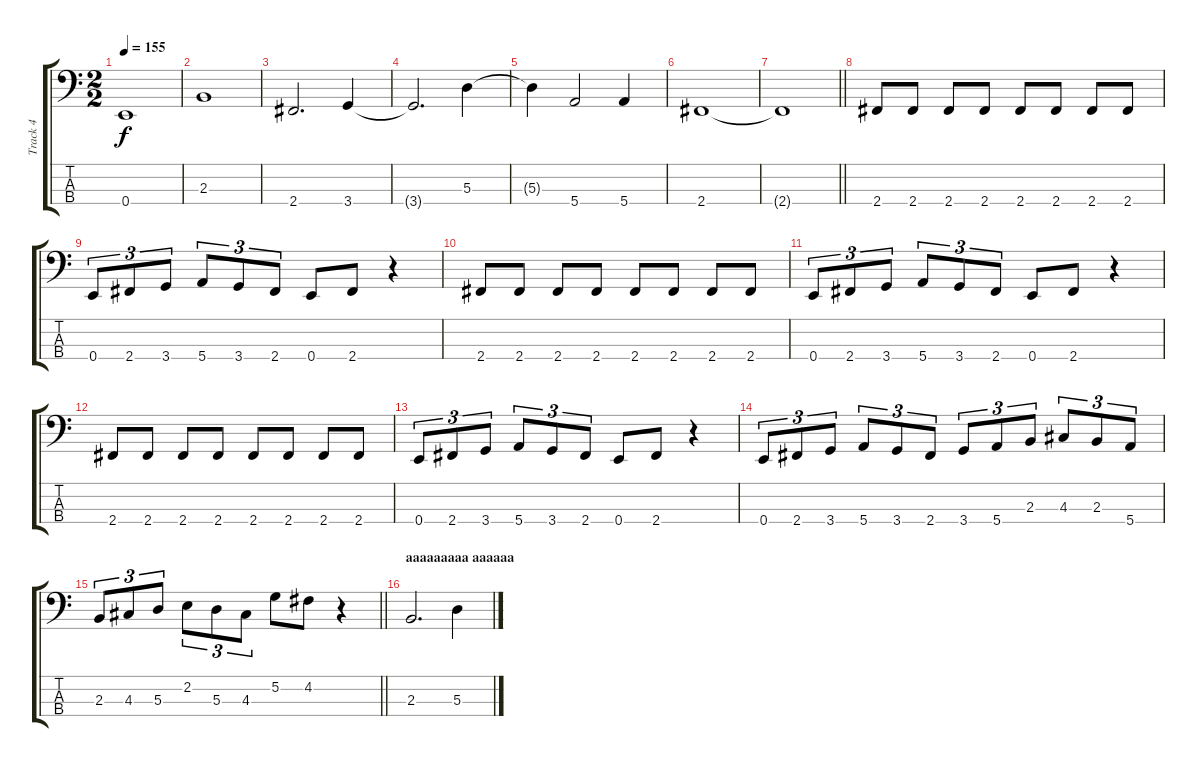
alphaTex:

\track ("Track 4" "Track 4") {instrument electricbasspick}
\staff {score tabs}
\tuning (G2 D2 A1 E1) {hide}
\ts (2 2)
\tempo 155
\clef f4
\ks c
0.4{t}.1{dy f} |
2.3.1 |
2.4.2{d} 3.4.4 |
3.4{t}.2{d} 5.3.4 |
5.3{t}.4 5.4.2 5.4.4 |
2.4.1 |
\barLineRight lightlight
2.4{t}.1 |
2.4.8 2.4.8 2.4.8 2.4.8 2.4.8 2.4.8 2.4.8 2.4.8 |
0.4.8{tu (3 2)} 2.4.8{tu (3 2)} 3.4.8{tu (3 2)} 5.4.8{tu (3 2)} 3.4.8{tu (3 2)} 2.4.8{tu (3 2)} 0.4.8 2.4.8 r.4 |
2.4.8 2.4.8 2.4.8 2.4.8 2.4.8 2.4.8 2.4.8 2.4.8 |
0.4.8{tu (3 2)} 2.4.8{tu (3 2)} 3.4.8{tu (3 2)} 5.4.8{tu (3 2)} 3.4.8{tu (3 2)} 2.4.8{tu (3 2)} 0.4.8 2.4.8 r.4 |
2.4.8 2.4.8 2.4.8 2.4.8 2.4.8 2.4.8 2.4.8 2.4.8 |
0.4.8{tu (3 2)} 2.4.8{tu (3 2)} 3.4.8{tu (3 2)} 5.4.8{tu (3 2)} 3.4.8{tu (3 2)} 2.4.8{tu (3 2)} 0.4.8 2.4.8 r.4 |
0.4.8{tu (3 2)} 2.4.8{tu (3 2)} 3.4.8{tu (3 2)} 5.4.8{tu (3 2)} 3.4.8{tu (3 2)} 2.4.8{tu (3 2)} 3.4.8{tu (3 2)} 5.4.8{tu (3 2)} 2.3.8{tu (3 2)} 4.3.8{tu (3 2)} 2.3.8{tu (3 2)} 5.4.8{tu (3 2)} |
\barLineRight lightlight
2.3.8{tu (3 2)} 4.3.8{tu (3 2)} 5.3.8{tu (3 2)} 2.2.8{tu (3 2)} 5.3.8{tu (3 2)} 4.3.8{tu (3 2)} 5.2.8 4.2.8 r.4 |
\section ("" "aaaaaaaaa aaaaaa")
2.3.2{d} 5.3.4
